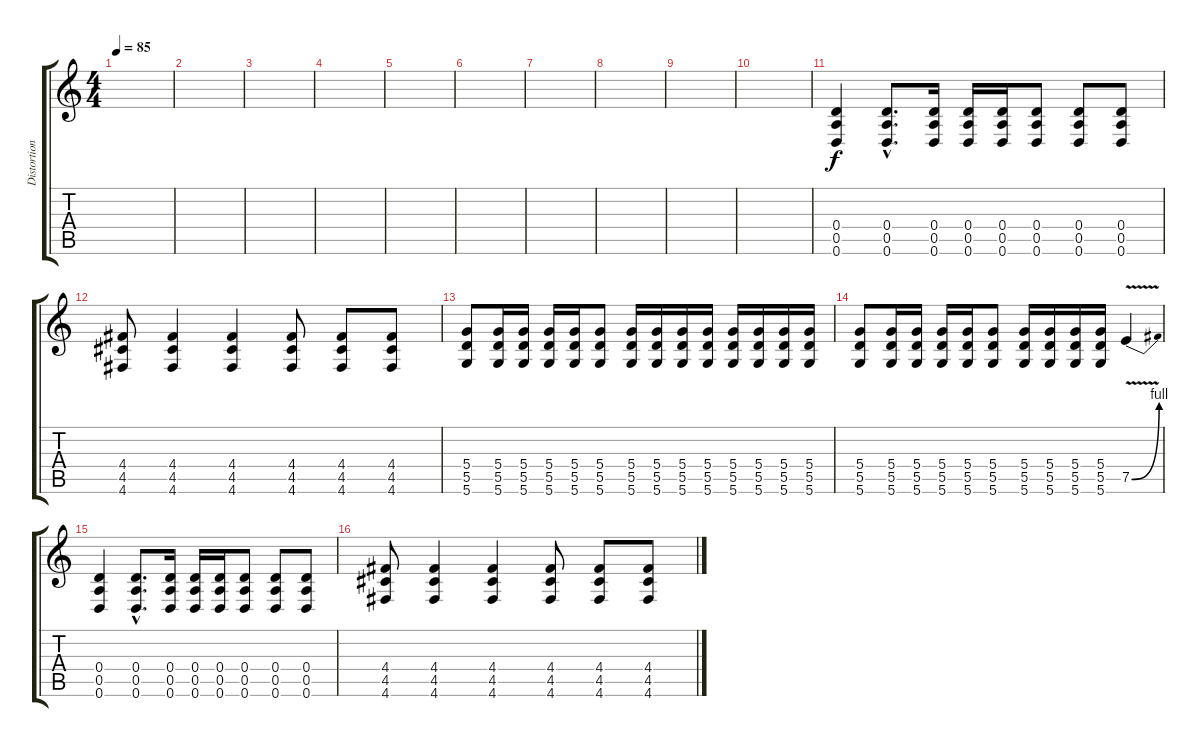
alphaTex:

\track ("Distortion Guitar" "Distortion") {instrument distortionguitar}
\staff {score tabs}
\tuning (E4 B3 G3 D3 A2 D2) {hide}
\ts (4 4)
\tempo 85
\clef g2
\ks c
|
|
|
|
|
|
|
|
|
|
(0.4 0.5 0.6).4 (0.4{hac} 0.5{hac} 0.6{hac}).8{d} (0.4 0.5 0.6).16 (0.4 0.5 0.6).16 (0.4 0.5 0.6).16 (0.4 0.5 0.6).8 (0.4 0.5 0.6).8 (0.4 0.5 0.6).8 |
(4.4 4.5 4.6).8 (4.4 4.5 4.6).4 (4.4 4.5 4.6).4 (4.4 4.5 4.6).8 (4.4 4.5 4.6).8 (4.4 4.5 4.6).8 |
(5.4 5.5 5.6).8 (5.4 5.5 5.6).16 (5.4 5.5 5.6).16 (5.4 5.5 5.6).16 (5.4 5.5 5.6).16 (5.4 5.5 5.6).8 (5.4 5.5 5.6).16 (5.4 5.5 5.6).16 (5.4 5.5 5.6).16 (5.4 5.5 5.6).16 (5.4 5.5 5.6).16 (5.4 5.5 5.6).16 (5.4 5.5 5.6).16 (5.4 5.5 5.6).16 |
(5.4 5.5 5.6).8 (5.4 5.5 5.6).16 (5.4 5.5 5.6).16 (5.4 5.5 5.6).16 (5.4 5.5 5.6).16 (5.4 5.5 5.6).8 (5.4 5.5 5.6).16 (5.4 5.5 5.6).16 (5.4 5.5 5.6).16 (5.4 5.5 5.6).16 7.5{be (bend 0 0 60 4) v}.4 |
(0.4 0.5 0.6).4 (0.4{hac} 0.5{hac} 0.6{hac}).8{d} (0.4 0.5 0.6).16 (0.4 0.5 0.6).16 (0.4 0.5 0.6).16 (0.4 0.5 0.6).8 (0.4 0.5 0.6).8 (0.4 0.5 0.6).8 |
(4.4 4.5 4.6).8 (4.4 4.5 4.6).4 (4.4 4.5 4.6).4 (4.4 4.5 4.6).8 (4.4 4.5 4.6).8 (4.4 4.5 4.6).8
